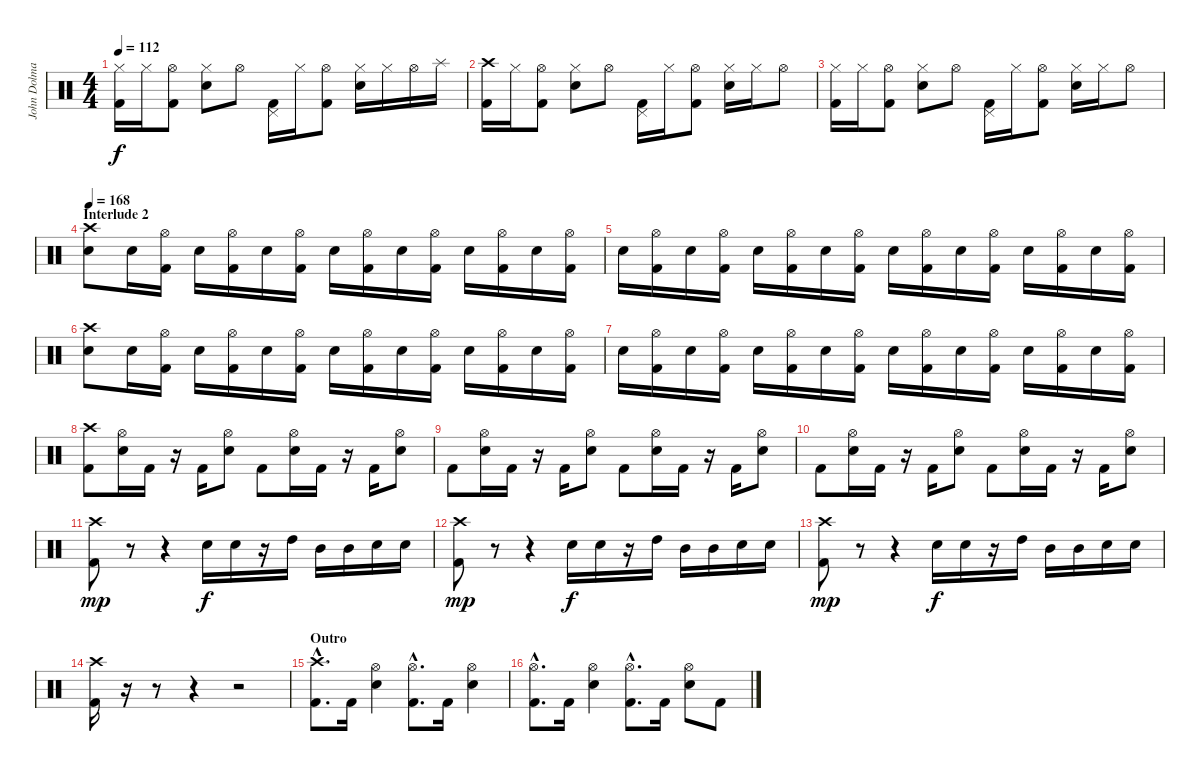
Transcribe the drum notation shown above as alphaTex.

\track ("John Dolmayan" "John Dolma") {instrument percussion}
\staff {score}
\articulation defaults
\ts (4 4)
\tempo 112
\clef neutral
\ks c
("Hi-Hat (closed)" "Kick (hit) 2").16{dy f} "Hi-Hat (closed)".16 ("Hi-Hat (open)" "Kick (hit) 2").8 ("Hi-Hat (closed)" "Electric Snare (hit)").8 "Hi-Hat (open)".8 ("Pedal Hi-Hat (hit)" "Kick (hit) 2").16 "Hi-Hat (closed)".16 ("Hi-Hat (open)" "Kick (hit) 2").8 ("Hi-Hat (closed)" "Electric Snare (hit)").16 "Hi-Hat (closed)".16 "Hi-Hat (open)".16 "Splash (hit)".16 |
("Crash high (hit)" "Kick (hit) 2").16 "Hi-Hat (closed)".16 ("Hi-Hat (open)" "Kick (hit) 2").8 ("Hi-Hat (closed)" "Electric Snare (hit)").8 "Hi-Hat (open)".8 ("Pedal Hi-Hat (hit)" "Kick (hit) 2").16 "Hi-Hat (closed)".16 ("Hi-Hat (open)" "Kick (hit) 2").8 ("Hi-Hat (closed)" "Electric Snare (hit)").16 "Hi-Hat (closed)".16 "Hi-Hat (open)".8 |
("Hi-Hat (closed)" "Kick (hit) 2").16 "Hi-Hat (closed)".16 ("Hi-Hat (open)" "Kick (hit) 2").8 ("Hi-Hat (closed)" "Electric Snare (hit)").8 "Hi-Hat (open)".8 ("Pedal Hi-Hat (hit)" "Kick (hit) 2").16 "Hi-Hat (closed)".16 ("Hi-Hat (open)" "Kick (hit) 2").8 ("Hi-Hat (closed)" "Electric Snare (hit)").16 "Hi-Hat (closed)".16 "Hi-Hat (open)".8 |
\section ("" "Interlude 2")
\tempo 168
("Crash high (hit)" "Electric Snare (hit)").8 "Electric Snare (hit)".16 ("Hi-Hat (open)" "Kick (hit) 2").16 "Electric Snare (hit)".16 ("Hi-Hat (open)" "Kick (hit) 2").16 "Electric Snare (hit)".16 ("Hi-Hat (open)" "Kick (hit) 2").16 "Electric Snare (hit)".16 ("Hi-Hat (open)" "Kick (hit) 2").16 "Electric Snare (hit)".16 ("Hi-Hat (open)" "Kick (hit) 2").16 "Electric Snare (hit)".16 ("Hi-Hat (open)" "Kick (hit) 2").16 "Electric Snare (hit)".16 ("Hi-Hat (open)" "Kick (hit) 2").16 |
"Electric Snare (hit)".16 ("Hi-Hat (open)" "Kick (hit) 2").16 "Electric Snare (hit)".16 ("Hi-Hat (open)" "Kick (hit) 2").16 "Electric Snare (hit)".16 ("Hi-Hat (open)" "Kick (hit) 2").16 "Electric Snare (hit)".16 ("Hi-Hat (open)" "Kick (hit) 2").16 "Electric Snare (hit)".16 ("Hi-Hat (open)" "Kick (hit) 2").16 "Electric Snare (hit)".16 ("Hi-Hat (open)" "Kick (hit) 2").16 "Electric Snare (hit)".16 ("Hi-Hat (open)" "Kick (hit) 2").16 "Electric Snare (hit)".16 ("Hi-Hat (open)" "Kick (hit) 2").16 |
("Crash high (hit)" "Electric Snare (hit)").8 "Electric Snare (hit)".16 ("Hi-Hat (open)" "Kick (hit) 2").16 "Electric Snare (hit)".16 ("Hi-Hat (open)" "Kick (hit) 2").16 "Electric Snare (hit)".16 ("Hi-Hat (open)" "Kick (hit) 2").16 "Electric Snare (hit)".16 ("Hi-Hat (open)" "Kick (hit) 2").16 "Electric Snare (hit)".16 ("Hi-Hat (open)" "Kick (hit) 2").16 "Electric Snare (hit)".16 ("Hi-Hat (open)" "Kick (hit) 2").16 "Electric Snare (hit)".16 ("Hi-Hat (open)" "Kick (hit) 2").16 |
"Electric Snare (hit)".16 ("Hi-Hat (open)" "Kick (hit) 2").16 "Electric Snare (hit)".16 ("Hi-Hat (open)" "Kick (hit) 2").16 "Electric Snare (hit)".16 ("Hi-Hat (open)" "Kick (hit) 2").16 "Electric Snare (hit)".16 ("Hi-Hat (open)" "Kick (hit) 2").16 "Electric Snare (hit)".16 ("Hi-Hat (open)" "Kick (hit) 2").16 "Electric Snare (hit)".16 ("Hi-Hat (open)" "Kick (hit) 2").16 "Electric Snare (hit)".16 ("Hi-Hat (open)" "Kick (hit) 2").16 "Electric Snare (hit)".16 ("Hi-Hat (open)" "Kick (hit) 2").16 |
("Crash high (hit)" "Kick (hit) 2").8 ("Hi-Hat (open)" "Electric Snare (hit)").16 "Kick (hit) 2".16 r.16 "Kick (hit) 2".16 ("Hi-Hat (open)" "Electric Snare (hit)").8 "Kick (hit) 2".8 ("Hi-Hat (open)" "Electric Snare (hit)").16 "Kick (hit) 2".16 r.16 "Kick (hit) 2".16 ("Hi-Hat (open)" "Electric Snare (hit)").8 |
"Kick (hit) 2".8 ("Hi-Hat (open)" "Electric Snare (hit)").16 "Kick (hit) 2".16 r.16 "Kick (hit) 2".16 ("Hi-Hat (open)" "Electric Snare (hit)").8 "Kick (hit) 2".8 ("Hi-Hat (open)" "Electric Snare (hit)").16 "Kick (hit) 2".16 r.16 "Kick (hit) 2".16 ("Hi-Hat (open)" "Electric Snare (hit)").8 |
"Kick (hit) 2".8 ("Hi-Hat (open)" "Electric Snare (hit)").16 "Kick (hit) 2".16 r.16 "Kick (hit) 2".16 ("Hi-Hat (open)" "Electric Snare (hit)").8 "Kick (hit) 2".8 ("Hi-Hat (open)" "Electric Snare (hit)").16 "Kick (hit) 2".16 r.16 "Kick (hit) 2".16 ("Hi-Hat (open)" "Electric Snare (hit)").8 |
("Crash high (hit)" "Kick (hit) 2").8{dy mp} r.8{volume 0} r.4 "Electric Snare (hit)".16{dy f volume 13} "Electric Snare (hit)".16 r.16 "High Tom (hit)".16 "Mid Tom (hit)".16 "Mid Tom (hit)".16 "Electric Snare (hit)".16 "Electric Snare (hit)".16 |
("Crash high (hit)" "Kick (hit) 2").8{dy mp} r.8{volume 0} r.4 "Electric Snare (hit)".16{dy f volume 13} "Electric Snare (hit)".16 r.16 "High Tom (hit)".16 "Mid Tom (hit)".16 "Mid Tom (hit)".16 "Electric Snare (hit)".16 "Electric Snare (hit)".16 |
("Crash high (hit)" "Kick (hit) 2").8{dy mp} r.8{volume 0} r.4 "Electric Snare (hit)".16{dy f volume 13} "Electric Snare (hit)".16 r.16 "High Tom (hit)".16 "Mid Tom (hit)".16 "Mid Tom (hit)".16 "Electric Snare (hit)".16 "Electric Snare (hit)".16 |
("Crash high (hit)" "Kick (hit) 2").16 r.16{volume 0} r.8 r.4 r.2 |
\section ("" "Outro")
("Crash high (hit)"{hac} "Kick (hit) 2"{hac}).8{d volume 13} "Kick (hit) 2".16 ("Hi-Hat (open)" "Electric Snare (hit)").4 ("Hi-Hat (open)"{hac} "Kick (hit) 2"{hac}).8{d} "Kick (hit) 2".16 ("Hi-Hat (open)" "Electric Snare (hit)").4 |
("Hi-Hat (open)"{hac} "Kick (hit) 2"{hac}).8{d} "Kick (hit) 2".16 ("Hi-Hat (open)" "Electric Snare (hit)").4 ("Hi-Hat (open)"{hac} "Kick (hit) 2"{hac}).8{d} "Kick (hit) 2".16 ("Hi-Hat (open)" "Electric Snare (hit)").8 "Kick (hit) 2".8
